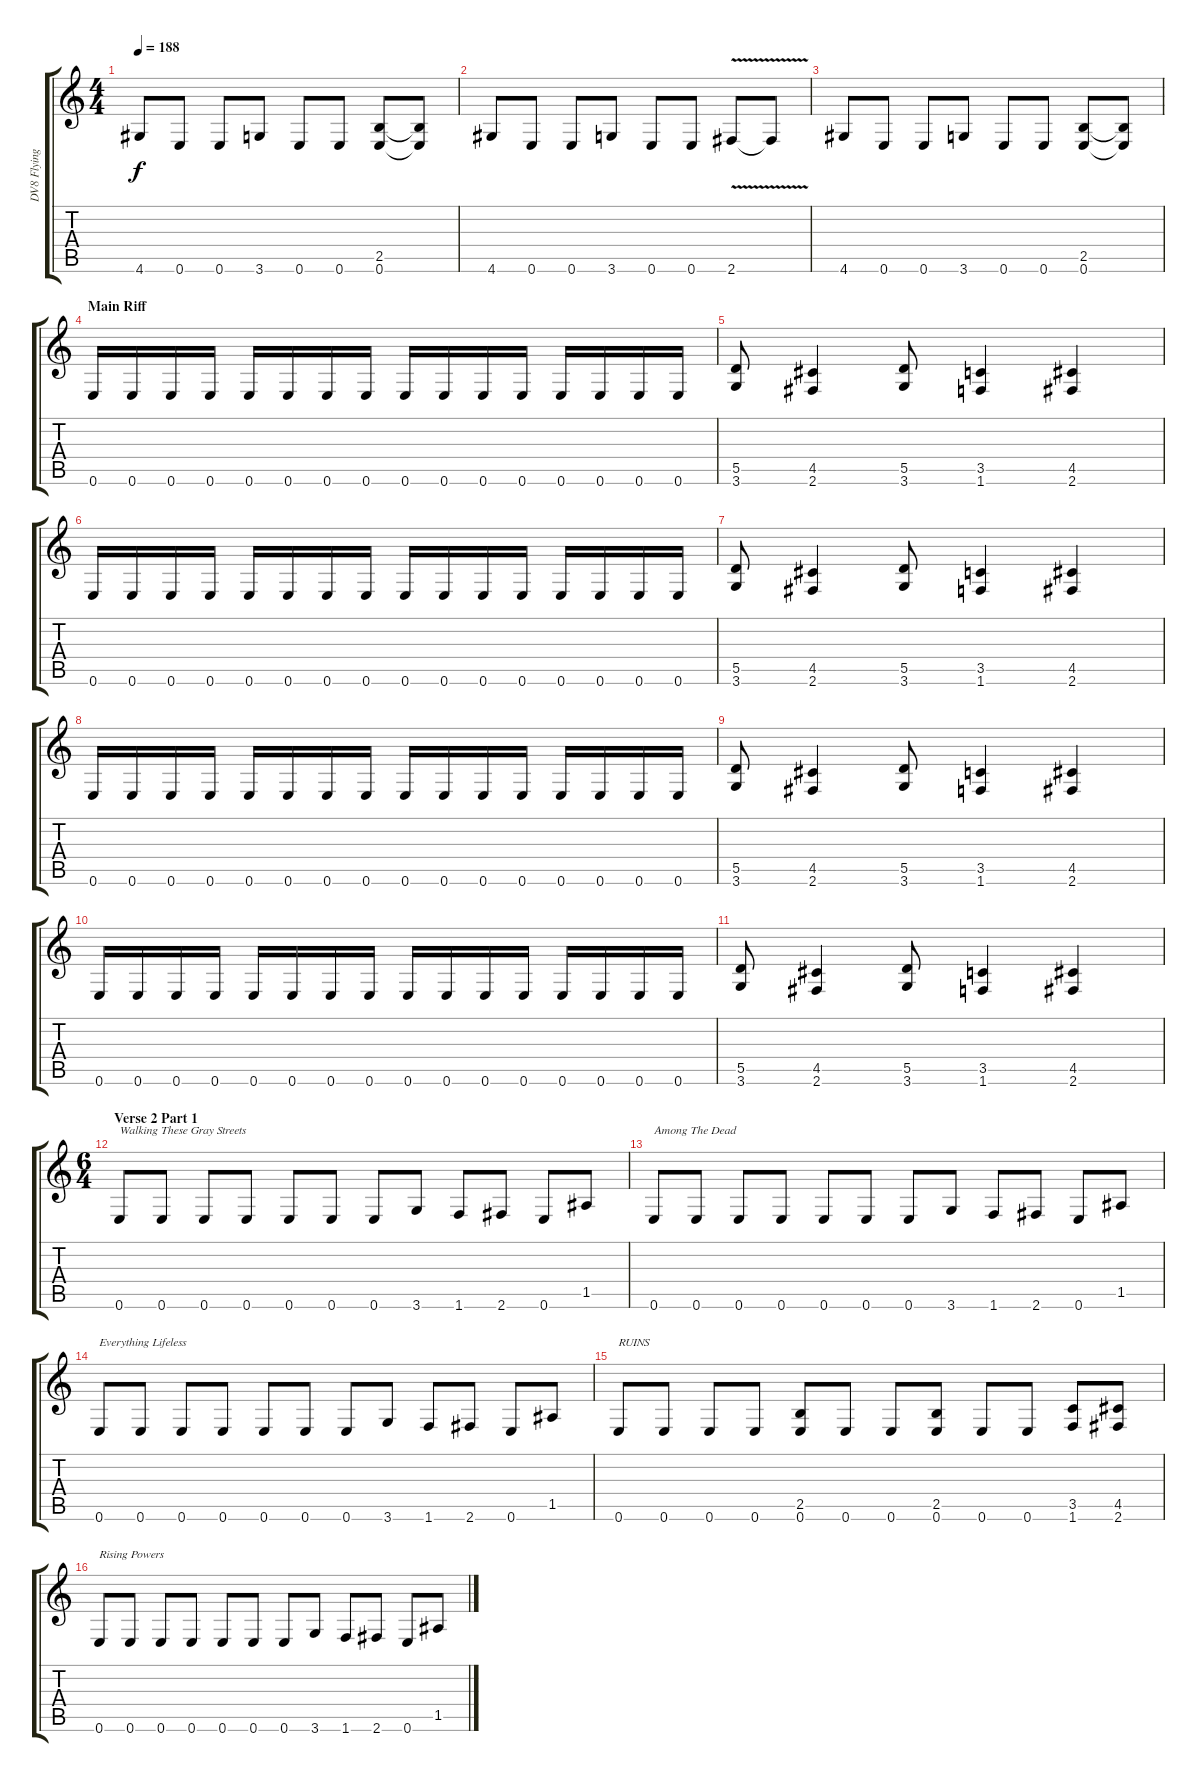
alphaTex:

\track ("DV8 Flying V ESP" "DV8 Flying") {instrument distortionguitar}
\staff {score tabs}
\tuning (E4 B3 G3 D3 A2 E2) {hide}
\ts (4 4)
\tempo 188
\clef g2
\ks c
4.6.8{dy f} 0.6.8 0.6.8 3.6.8 0.6.8 0.6.8 (2.5 0.6).8 (2.5{t} 0.6{t}).8 |
4.6.8 0.6.8 0.6.8 3.6.8 0.6.8 0.6.8 2.6{v}.8 2.6{t}.8 |
4.6.8 0.6.8 0.6.8 3.6.8 0.6.8 0.6.8 (2.5 0.6).8 (2.5{t} 0.6{t}).8 |
\section ("" "Main Riff")
0.6.16 0.6.16 0.6.16 0.6.16 0.6.16 0.6.16 0.6.16 0.6.16 0.6.16 0.6.16 0.6.16 0.6.16 0.6.16 0.6.16 0.6.16 0.6.16 |
(5.5 3.6).8 (4.5 2.6).4 (5.5 3.6).8 (3.5 1.6).4 (4.5 2.6).4 |
0.6.16 0.6.16 0.6.16 0.6.16 0.6.16 0.6.16 0.6.16 0.6.16 0.6.16 0.6.16 0.6.16 0.6.16 0.6.16 0.6.16 0.6.16 0.6.16 |
(5.5 3.6).8 (4.5 2.6).4 (5.5 3.6).8 (3.5 1.6).4 (4.5 2.6).4 |
0.6.16 0.6.16 0.6.16 0.6.16 0.6.16 0.6.16 0.6.16 0.6.16 0.6.16 0.6.16 0.6.16 0.6.16 0.6.16 0.6.16 0.6.16 0.6.16 |
(5.5 3.6).8 (4.5 2.6).4 (5.5 3.6).8 (3.5 1.6).4 (4.5 2.6).4 |
0.6.16 0.6.16 0.6.16 0.6.16 0.6.16 0.6.16 0.6.16 0.6.16 0.6.16 0.6.16 0.6.16 0.6.16 0.6.16 0.6.16 0.6.16 0.6.16 |
(5.5 3.6).8 (4.5 2.6).4 (5.5 3.6).8 (3.5 1.6).4 (4.5 2.6).4 |
\ts (6 4)
\section ("" "Verse 2 Part 1")
0.6.8{txt "Walking These Gray Streets"} 0.6.8 0.6.8 0.6.8 0.6.8 0.6.8 0.6.8 3.6.8 1.6.8 2.6.8 0.6.8 1.5.8 |
0.6.8{txt "Among The Dead"} 0.6.8 0.6.8 0.6.8 0.6.8 0.6.8 0.6.8 3.6.8 1.6.8 2.6.8 0.6.8 1.5.8 |
0.6.8{txt "Everything Lifeless"} 0.6.8 0.6.8 0.6.8 0.6.8 0.6.8 0.6.8 3.6.8 1.6.8 2.6.8 0.6.8 1.5.8 |
0.6.8{txt "RUINS"} 0.6.8 0.6.8 0.6.8 (2.5 0.6).8 0.6.8 0.6.8 (2.5 0.6).8 0.6.8 0.6.8 (3.5 1.6).8 (4.5 2.6).8 |
0.6.8{txt "Rising Powers"} 0.6.8 0.6.8 0.6.8 0.6.8 0.6.8 0.6.8 3.6.8 1.6.8 2.6.8 0.6.8 1.5.8
